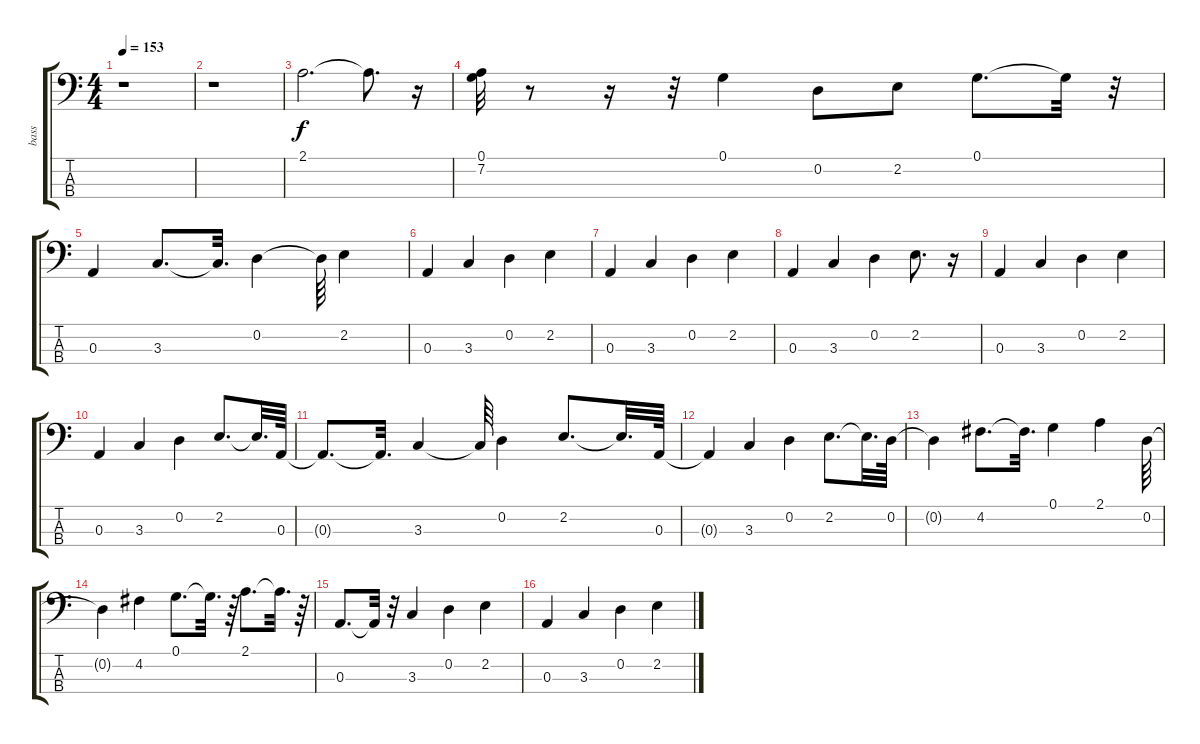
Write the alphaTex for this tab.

\track ("bass" "bass") {instrument electricbasspick}
\staff {score tabs}
\tuning (G2 D2 A1 E1) {hide}
\ts (4 4)
\tempo 153
\clef f4
\ks c
r.1{dy f instrument electricbasspick} |
r.1 |
2.1.2{d} 2.1{t}.8{d} r.16 |
(0.1 7.2).32 r.8 r.16 r.32 0.1.4 0.2.8 2.2.8 0.1.8{d} 0.1{t}.32 r.32 |
0.3.4 3.3.8{d} 3.3{t}.32{d} 0.2.4 0.2{t}.64 2.2.4 |
0.3.4 3.3.4 0.2.4 2.2.4 |
0.3.4 3.3.4 0.2.4 2.2.4 |
0.3.4 3.3.4 0.2.4 2.2.8{d} r.16 |
0.3.4 3.3.4 0.2.4 2.2.4 |
0.3.4 3.3.4 0.2.4 2.2.8{d} 2.2{t}.32{d} 0.3.64 |
0.3{t}.8{d} 0.3{t}.32{d} 3.3.4 3.3{t}.64 0.2.4 2.2.8{d} 2.2{t}.32{d} 0.3.64 |
0.3{t}.4 3.3.4 0.2.4 2.2.8{d} 2.2{t}.32{d} 0.2.64 |
0.2{t}.4 4.2.8{d} 4.2{t}.32{d} 0.1.4 2.1.4 0.2.64 |
0.2{t}.4 4.2.4 0.1.8{d} 0.1{t}.32{d} r.64 2.1.8{d} 2.1{t}.32{d} r.64 |
0.3.8{d} 0.3{t}.32 r.32 3.3.4 0.2.4 2.2.4 |
0.3.4 3.3.4 0.2.4 2.2.4
